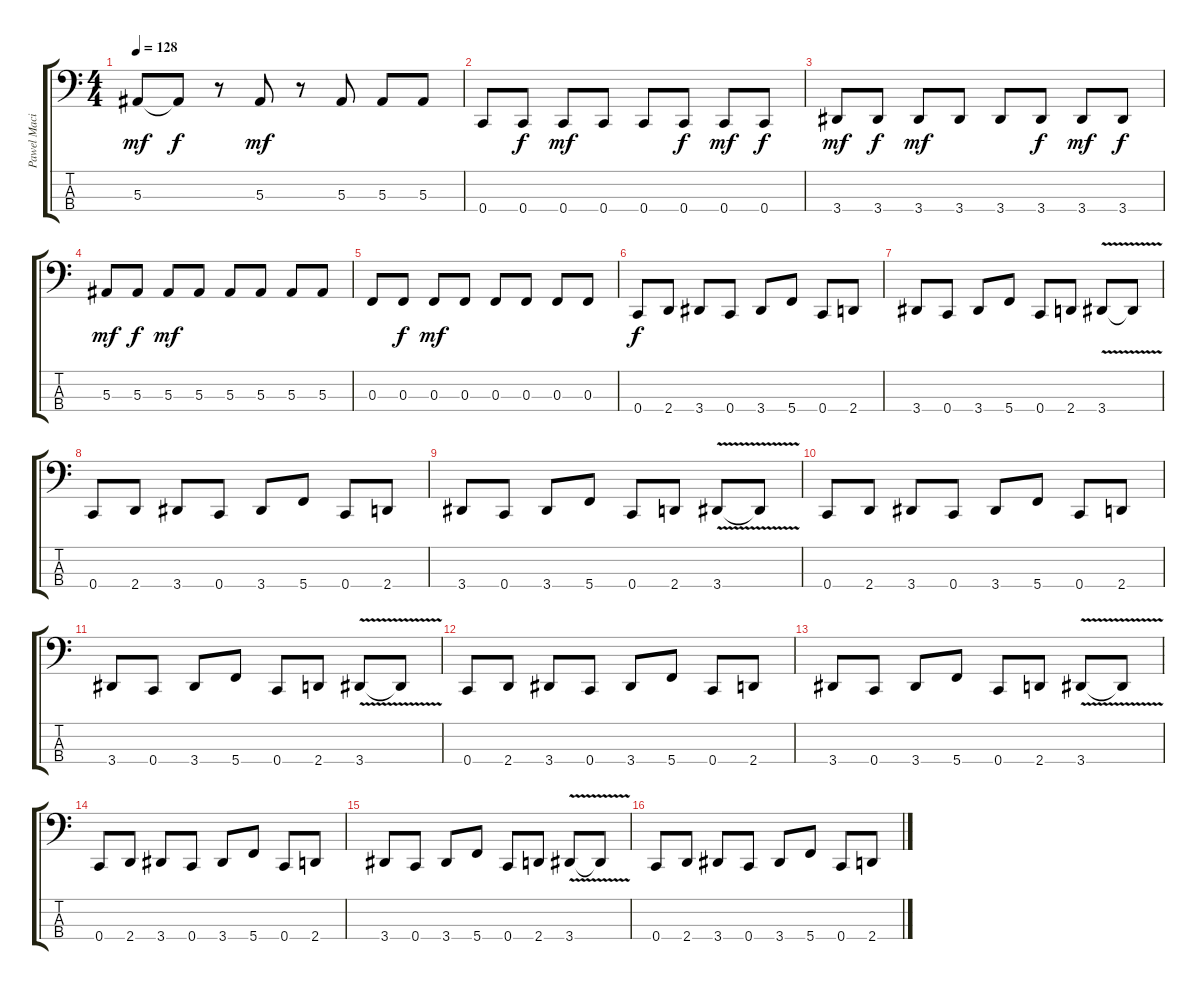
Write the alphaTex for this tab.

\track ("Pawel Maciwoda" "Pawel Maci") {instrument electricbassfinger}
\staff {score tabs}
\tuning (Eb2 Bb1 F1 C1) {hide}
\ts (4 4)
\tempo 128
\clef f4
\ks c
5.3.8{dy mf} 5.3{t}.8{dy f} r.8 5.3.8{dy mf} r.8 5.3.8 5.3.8 5.3.8 |
0.4.8 0.4.8{dy f} 0.4.8{dy mf} 0.4.8 0.4.8 0.4.8{dy f} 0.4.8{dy mf} 0.4.8{dy f} |
3.4.8{dy mf} 3.4.8{dy f} 3.4.8{dy mf} 3.4.8 3.4.8 3.4.8{dy f} 3.4.8{dy mf} 3.4.8{dy f} |
5.3.8{dy mf} 5.3.8{dy f} 5.3.8{dy mf} 5.3.8 5.3.8 5.3.8 5.3.8 5.3.8 |
0.3.8 0.3.8{dy f} 0.3.8{dy mf} 0.3.8 0.3.8 0.3.8 0.3.8 0.3.8 |
0.4.8{dy f} 2.4.8 3.4.8 0.4.8 3.4.8 5.4.8 0.4.8 2.4.8 |
3.4.8 0.4.8 3.4.8 5.4.8 0.4.8 2.4.8 3.4{v}.8 3.4{t}.8 |
0.4.8 2.4.8 3.4.8 0.4.8 3.4.8 5.4.8 0.4.8 2.4.8 |
3.4.8 0.4.8 3.4.8 5.4.8 0.4.8 2.4.8 3.4{v}.8 3.4{t}.8 |
0.4.8 2.4.8 3.4.8 0.4.8 3.4.8 5.4.8 0.4.8 2.4.8 |
3.4.8 0.4.8 3.4.8 5.4.8 0.4.8 2.4.8 3.4{v}.8 3.4{t}.8 |
0.4.8 2.4.8 3.4.8 0.4.8 3.4.8 5.4.8 0.4.8 2.4.8 |
3.4.8 0.4.8 3.4.8 5.4.8 0.4.8 2.4.8 3.4{v}.8 3.4{t}.8 |
0.4.8 2.4.8 3.4.8 0.4.8 3.4.8 5.4.8 0.4.8 2.4.8 |
3.4.8 0.4.8 3.4.8 5.4.8 0.4.8 2.4.8 3.4{v}.8 3.4{t}.8 |
0.4.8 2.4.8 3.4.8 0.4.8 3.4.8 5.4.8 0.4.8 2.4.8
